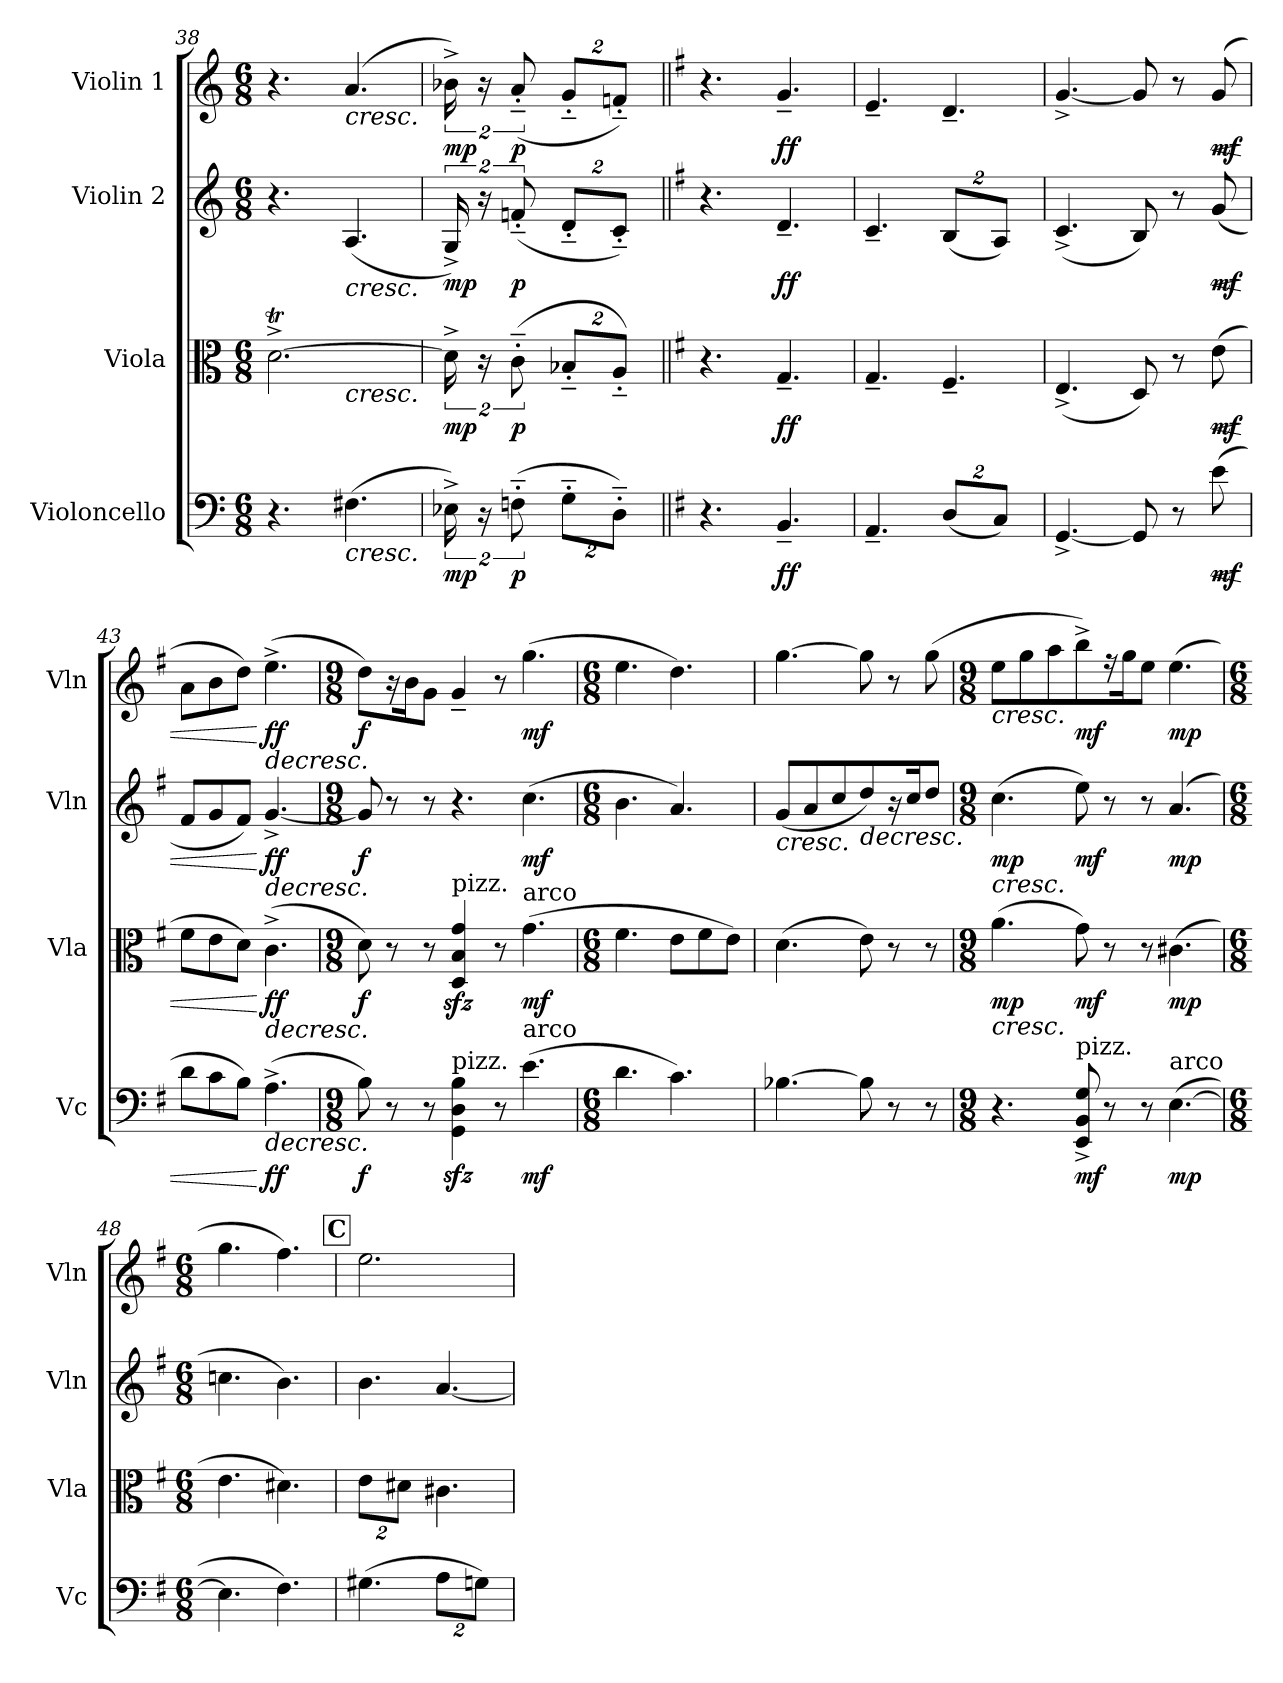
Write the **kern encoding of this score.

**kern	**dynam	**kern	**dynam	**kern	**dynam	**kern	**dynam
*part4	*part4	*part3	*part3	*part2	*part2	*part1	*part1
*staff4	*staff4	*staff3	*staff3	*staff2	*staff2	*staff1	*staff1
*I"Violoncello	*	*I"Viola	*	*I"Violin 2	*	*I"Violin 1	*
*I'Vc	*	*I'Vla	*	*I'Vln	*	*I'Vln	*
*clefF4	*	*clefC3	*	*clefG2	*	*clefG2	*
*k[]	*	*k[]	*	*k[]	*	*k[]	*
*M6/8	*	*M6/8	*	*M6/8	*	*M6/8	*
=38	=38	=38	=38	=38	=38	=38	=38
*	*	*^	*	*	*	*	*
4.r	.	[2.dT^\	4.ryy	.	4.r	.	4.r	.
!	!LO:HP:b	!	!	!LO:HP:b	!	!LO:HP:b	!	!LO:HP:b
(4.F#X\	<	.	4.ryy	<	(4.A/	<	(4.a/	<
=39	=39	=39	=39	=39	=39	=39	=39	=39
!	!LO:DY:b	!	!	!LO:DY:b	!	!LO:DY:b	!	!LO:DY:b
*	*	*v	*v	*	*	*	*	*
32%3E-X^\)	mp	32%3d^\]	mp	32%3G^/)	mp	32%3b-X^\)	mp
32%3r	.	32%3r	.	32%3r	.	32%3r	.
!	!LO:DY:b	!	!LO:DY:b	!	!LO:DY:b	!	!LO:DY:b
(16%3Fn'~\	p	(16%3c'~\	p	(16%3fn'~/	p	(16%3a'~/	p
*Xbrackettup	*	*Xbrackettup	*	*Xbrackettup	*	*Xbrackettup	*
16%3G'~\L	.	16%3B-X'~/L	.	16%3d'~/L	.	16%3g'~/L	.
16%3D'~\J)	.	16%3A'~/J)	.	16%3c'~/J)	.	16%3fn'~/J)	.
=40||	=40||	=40||	=40||	=40||	=40||	=40||	=40||
*k[f#]	*	*k[f#]	*	*k[f#]	*	*k[f#]	*
4.r	.	4.r	.	4.r	.	4.r	.
!	!LO:DY:b	!	!LO:DY:b	!	!LO:DY:b	!	!LO:DY:b
4.BB~/	ff	4.G~/	ff	4.d~/	ff	4.g~/	ff
=41	=41	=41	=41	=41	=41	=41	=41
4.AA~/	.	4.G~/	.	4.c~/	.	4.e~/	.
(16%3D/L	.	4.F#~/	.	(16%3B/L	.	4.d~/	.
16%3C/J)	.	.	.	16%3A/J)	.	.	.
!!LO:LB:g=z
=42	=42	=42	=42	=42	=42	=42	=42
[4.GG^/	.	(4.E^/	.	(4.c^/	.	[4.g^/	.
8GG/]	.	8D/)	.	8B/)	.	8g/]	.
8r	.	8r	.	8r	.	8r	.
!	!LO:HP:b	!	!LO:HP:b	!	!LO:HP:b	!	!LO:HP:b
!	!LO:DY:n=1:b	!	!LO:DY:n=1:b	!	!LO:DY:n=1:b	!	!LO:DY:n=1:b
(8e\	< mf	(8e\	< mf	(8g/	< mf	(8g/	< mf
=43	=43	=43	=43	=43	=43	=43	=43
8d\L	.	8f#\L	.	8f#/L	.	8a\L	.
8c\	.	8e\	.	8g/	.	8b\	.
8B\J)	.	8d\J)	.	8f#/J)	.	8dd\J)	.
!	!LO:HP:n=1:b	!	!LO:HP:n=1:b	!	!LO:HP:n=1:b	!	!LO:HP:n=1:b
!	!LO:DY:n=1:b	!	!LO:DY:n=1:b	!	!LO:DY:n=1:b	!	!LO:DY:n=1:b
(4.A^\	[ > ff	(4.c^\	[ > ff	[4.g^/	[ > ff	(4.ee^\	[ > ff
.	[	.	[	.	[	.	[
=44	=44	=44	=44	=44	=44	=44	=44
*M9/8	*	*M9/8	*	*M9/8	*	*M9/8	*
!	!LO:DY:b	!	!LO:DY:b	!	!LO:DY:b	!	!LO:DY:b
8B\)	f	8d\)	f	8g/]	f	8dd\L)	f
8r	.	8r	.	8r	.	16r	.
.	.	.	.	.	.	16b\J	.
8r	.	8r	.	8r	.	8g\J	.
!	!	!LO:TX:a:t=pizz.	!	!	!	!	!
!LO:TX:a:t=pizz.	!	!	!	!	!	!	!
4GG\zz< 4D\zz< 4B\zz<	.	4D/zz< 4B/zz< 4g/zz<	.	4.r	.	4g~/	.
8r	.	8r	.	.	.	8r	.
!	!	!LO:TX:a:t=arco	!	!	!	!	!
!LO:TX:a:t=arco	!	!	!	!	!	!	!
!	!LO:DY:b	!	!LO:DY:b	!	!LO:DY:b	!	!LO:DY:b
(4.e\	mf	(4.g\	mf	(4.cc\	mf	(4.gg\	mf
=45	=45	=45	=45	=45	=45	=45	=45
*M6/8	*	*M6/8	*	*M6/8	*	*M6/8	*
4.d\	.	4.f#\	.	4.b\	.	4.ee\	.
4.c\)	.	8e\L	.	4.a/)	.	4.dd\)	.
.	.	8f#\	.	.	.	.	.
.	.	8e\J)	.	.	.	.	.
=46	=46	=46	=46	=46	=46	=46	=46
!	!	!	!	!	!LO:HP:b	!	!
[4.B-X\	.	(4.d\	.	(8g/L	<	[4.gg\	.
.	.	.	.	8a/	.	.	.
.	.	.	.	8cc/J	.	.	.
!	!	!	!	!	!LO:HP:n=1:b	!	!
8B-\]	.	8e\)	.	8dd\L)	] >	8gg\]	.
8r	.	8r	.	16r	.	8r	.
.	.	.	.	16cc\J	.	.	.
8r	.	8r	.	8dd\J	.	(8gg\	.
.	.	.	.	.	[	.	.
!!LO:PB:g=z
=47	=47	=47	=47	=47	=47	=47	=47
*M9/8	*	*M9/8	*	*M9/8	*	*M9/8	*
!	!	!	!LO:HP:b	!	!LO:HP:b	!	!LO:HP:b
!	!	!	!LO:DY:n=1:b	!	!LO:DY:n=1:b	!	!
4.r	.	(4.a\	< mp	(4.cc\	< mp	8ee\L	<
.	.	.	.	.	.	8gg\	.
.	.	.	.	.	.	8aa\J	.
!LO:TX:a:t=pizz.	!	!	!	!	!	!	!
!	!LO:DY:b	!	!LO:DY:n=2:b	!	!LO:DY:n=2:b	!	!LO:DY:n=1:b
8EE/^ 8BB/^ 8G/^	mf	8g\)	] mf	8ee\)	] mf	8bb^\L)	] mf
8r	.	8r	.	8r	.	16r	.
.	.	.	.	.	.	16gg\J	.
8r	.	8r	.	8r	.	8ee\J	.
!LO:TX:a:t=arco	!	!	!	!	!	!	!
!	!LO:DY:b	!	!LO:DY:n=3:b	!	!LO:DY:n=3:b	!	!LO:DY:n=2:b
([4.E\	mp	(4.c#X\	mp	(4.a/	mp	(4.ee\	mp
=48	=48	=48	=48	=48	=48	=48	=48
*M6/8	*	*M6/8	*	*M6/8	*	*M6/8	*
4.E\]	.	4.e\	.	4.ccn\	.	4.gg\	.
4.F#\)	.	4.d#X\)	.	4.b\)	.	4.ff#\)	.
!!LO:REH:place=s1:a:B:cj:fs=14:t=C
=49	=49	=49	=49	=49	=49	=49	=49
(4.G#X\	.	16%3e\L	.	4.b\	.	2.ee\	.
.	.	16%3d#X\J	.	.	.	.	.
*brackettup	*	*	*	*	*	*	*
16%3A\L	.	4.c#X\	.	[4.a/	.	.	.
16%3Gn\J)	.	.	.	.	.	.	.
.	]	.	[	.	[	.	[
=	=	=	=	=	=	=	=
*-	*-	*-	*-	*-	*-	*-	*-
